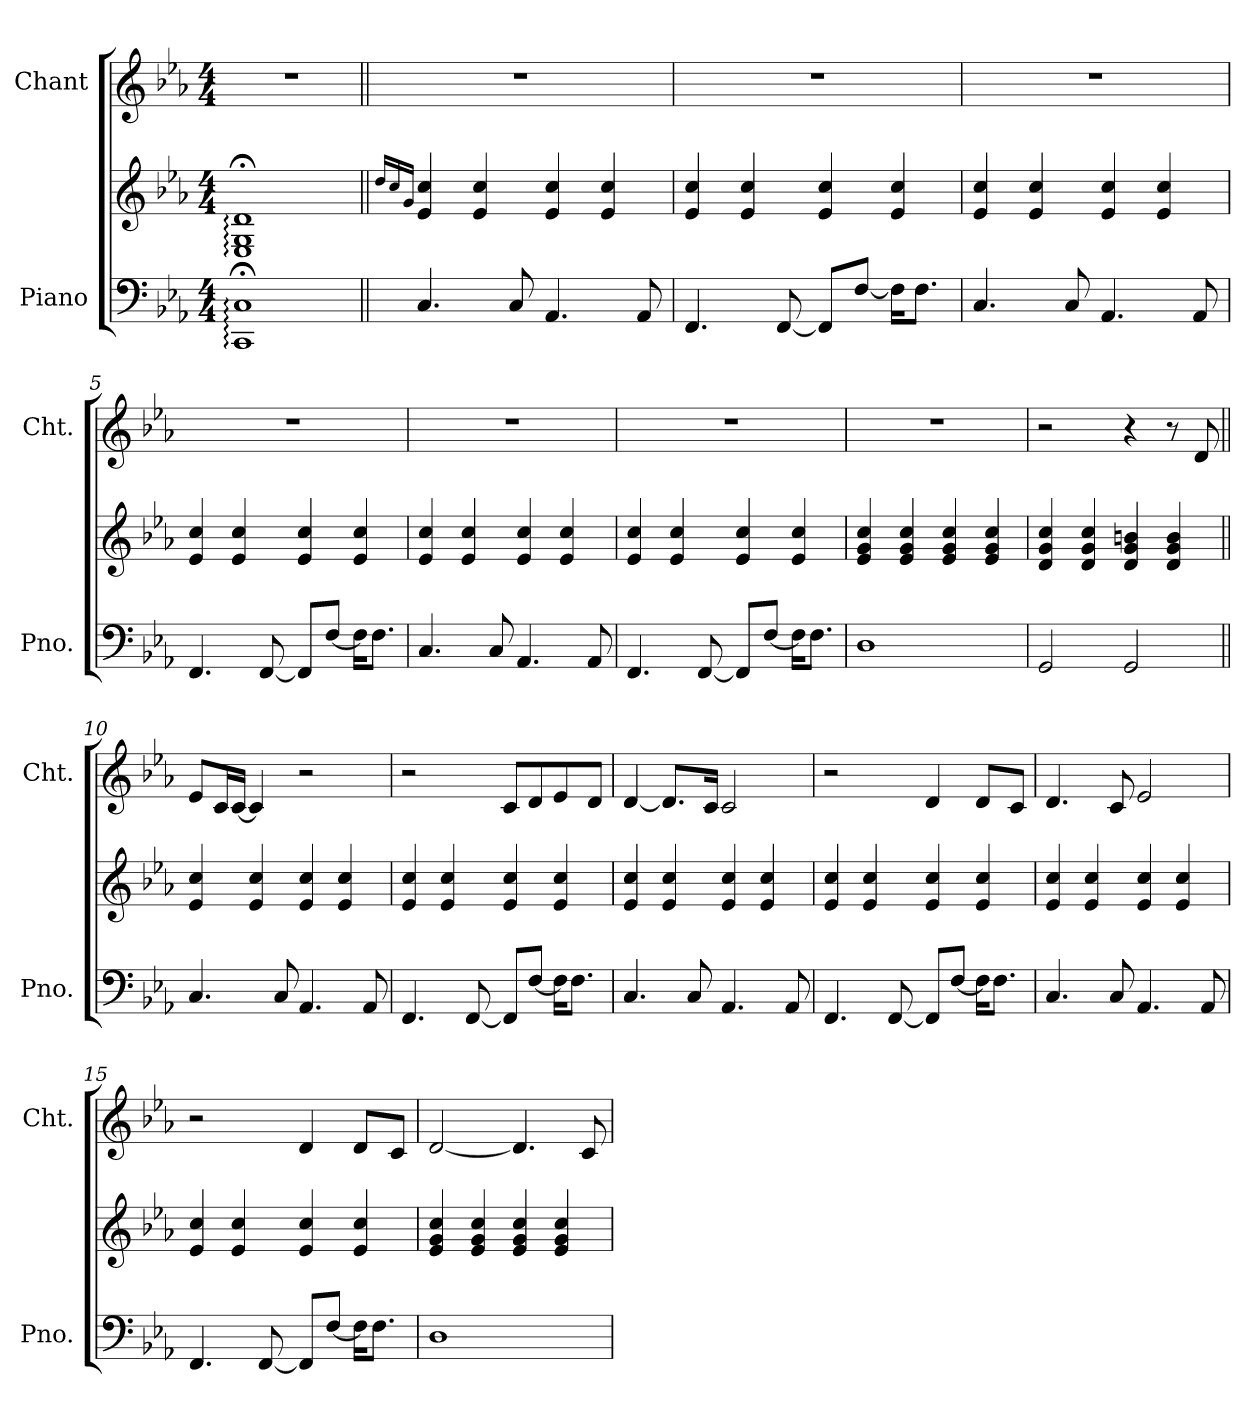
**kern	**kern	**kern
*part2	*part2	*part1
*staff3	*staff2	*staff1
*I"Piano	*	*I"Chant
*I'Pno.	*	*I'Cht.
*clefF4	*clefG2	*clefG2
*k[b-e-a-]	*k[b-e-a-]	*k[b-e-a-]
*M4/4	*M4/4	*M4/4
*MM76	*MM76	*MM76
=1	=1	=1
1CC;<: 1C;<:	1E-;<: 1G;<: 1d;<:	1r
=2||	=2||	=2||
.	16qdd/LL	.
.	16qcc/	.
.	16qg/JJ	.
4.C/	4e-/ 4cc/	1r
.	4e-/ 4cc/	.
8C/	.	.
4.AA-/	4e-/ 4cc/	.
.	4e-/ 4cc/	.
8AA-/	.	.
=3	=3	=3
4.FF/	4e-/ 4cc/	1r
.	4e-/ 4cc/	.
[8FF/	.	.
8FF/L]	4e-/ 4cc/	.
[8F/J	.	.
16F\KL]	4e-/ 4cc/	.
8.F\J	.	.
=4	=4	=4
4.C/	4e-/ 4cc/	1r
.	4e-/ 4cc/	.
8C/	.	.
4.AA-/	4e-/ 4cc/	.
.	4e-/ 4cc/	.
8AA-/	.	.
=5	=5	=5
4.FF/	4e-/ 4cc/	1r
.	4e-/ 4cc/	.
[8FF/	.	.
8FF/L]	4e-/ 4cc/	.
[8F/J	.	.
16F\KL]	4e-/ 4cc/	.
8.F\J	.	.
!!LO:LB:g=z
=6	=6	=6
4.C/	4e-/ 4cc/	1r
.	4e-/ 4cc/	.
8C/	.	.
4.AA-/	4e-/ 4cc/	.
.	4e-/ 4cc/	.
8AA-/	.	.
=7	=7	=7
4.FF/	4e-/ 4cc/	1r
.	4e-/ 4cc/	.
[8FF/	.	.
8FF/L]	4e-/ 4cc/	.
[8F/J	.	.
16F\KL]	4e-/ 4cc/	.
8.F\J	.	.
=8	=8	=8
1D	4e-/ 4g/ 4cc/	1r
.	4e-/ 4g/ 4cc/	.
.	4e-/ 4g/ 4cc/	.
.	4e-/ 4g/ 4cc/	.
=9	=9	=9
2GG/	4d/ 4g/ 4cc/	2r
.	4d/ 4g/ 4cc/	.
2GG/	4d/ 4g/ 4bn/	4r
.	4d/ 4g/ 4b/	8r
.	.	8d/
=10||	=10||	=10||
4.C/	4e-/ 4cc/	8e-/L
.	.	16c/L
.	.	[16c/JJ
.	4e-/ 4cc/	4c/]
8C/	.	.
4.AA-/	4e-/ 4cc/	2r
.	4e-/ 4cc/	.
8AA-/	.	.
!!LO:LB:g=z
=11	=11	=11
4.FF/	4e-/ 4cc/	2r
.	4e-/ 4cc/	.
[8FF/	.	.
8FF/L]	4e-/ 4cc/	8c/L
[8F/J	.	8d/
16F\KL]	4e-/ 4cc/	8e-/
8.F\J	.	.
.	.	8d/J
=12	=12	=12
4.C/	4e-/ 4cc/	[4d/
.	4e-/ 4cc/	8.d/L]
8C/	.	.
.	.	16c/Jk
4.AA-/	4e-/ 4cc/	2c/
.	4e-/ 4cc/	.
8AA-/	.	.
=13	=13	=13
4.FF/	4e-/ 4cc/	2r
.	4e-/ 4cc/	.
[8FF/	.	.
8FF/L]	4e-/ 4cc/	4d/
[8F/J	.	.
16F\KL]	4e-/ 4cc/	8d/L
8.F\J	.	.
.	.	8c/J
=14	=14	=14
4.C/	4e-/ 4cc/	4.d/
.	4e-/ 4cc/	.
8C/	.	8c/
4.AA-/	4e-/ 4cc/	2e-/
.	4e-/ 4cc/	.
8AA-/	.	.
=15	=15	=15
4.FF/	4e-/ 4cc/	2r
.	4e-/ 4cc/	.
[8FF/	.	.
8FF/L]	4e-/ 4cc/	4d/
[8F/J	.	.
16F\KL]	4e-/ 4cc/	8d/L
8.F\J	.	.
.	.	8c/J
!!LO:PB:g=z
=16	=16	=16
1D	4e-/ 4g/ 4cc/	[2d/
.	4e-/ 4g/ 4cc/	.
.	4e-/ 4g/ 4cc/	4.d/]
.	4e-/ 4g/ 4cc/	.
.	.	8c/
=	=	=
*-	*-	*-
